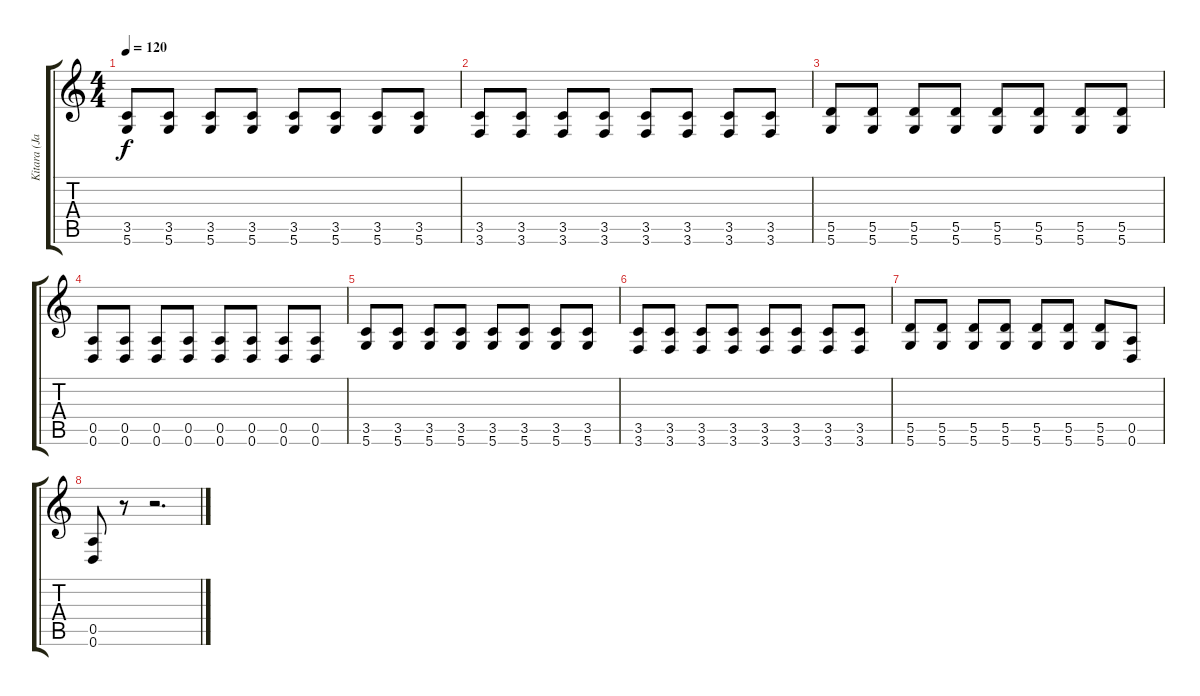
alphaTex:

\track ("Kitara (Jarkko Petosalmi)" "Kitara (Ja") {instrument distortionguitar}
\staff {score tabs}
\tuning (E4 B3 G3 D3 A2 D2) {hide}
\ts (4 4)
\tempo 120
\clef g2
\ks c
(3.5 5.6).8{dy f} (3.5 5.6).8 (3.5 5.6).8 (3.5 5.6).8 (3.5 5.6).8 (3.5 5.6).8 (3.5 5.6).8 (3.5 5.6).8 |
(3.5 3.6).8 (3.5 3.6).8 (3.5 3.6).8 (3.5 3.6).8 (3.5 3.6).8 (3.5 3.6).8 (3.5 3.6).8 (3.5 3.6).8 |
(5.5 5.6).8 (5.5 5.6).8 (5.5 5.6).8 (5.5 5.6).8 (5.5 5.6).8 (5.5 5.6).8 (5.5 5.6).8 (5.5 5.6).8 |
(0.5 0.6).8 (0.5 0.6).8 (0.5 0.6).8 (0.5 0.6).8 (0.5 0.6).8 (0.5 0.6).8 (0.5 0.6).8 (0.5 0.6).8 |
(3.5 5.6).8 (3.5 5.6).8 (3.5 5.6).8 (3.5 5.6).8 (3.5 5.6).8 (3.5 5.6).8 (3.5 5.6).8 (3.5 5.6).8 |
(3.5 3.6).8 (3.5 3.6).8 (3.5 3.6).8 (3.5 3.6).8 (3.5 3.6).8 (3.5 3.6).8 (3.5 3.6).8 (3.5 3.6).8 |
(5.5 5.6).8 (5.5 5.6).8 (5.5 5.6).8 (5.5 5.6).8 (5.5 5.6).8 (5.5 5.6).8 (5.5 5.6).8 (0.5 0.6).8 |
(0.5 0.6).8 r.8 r.2{d}
